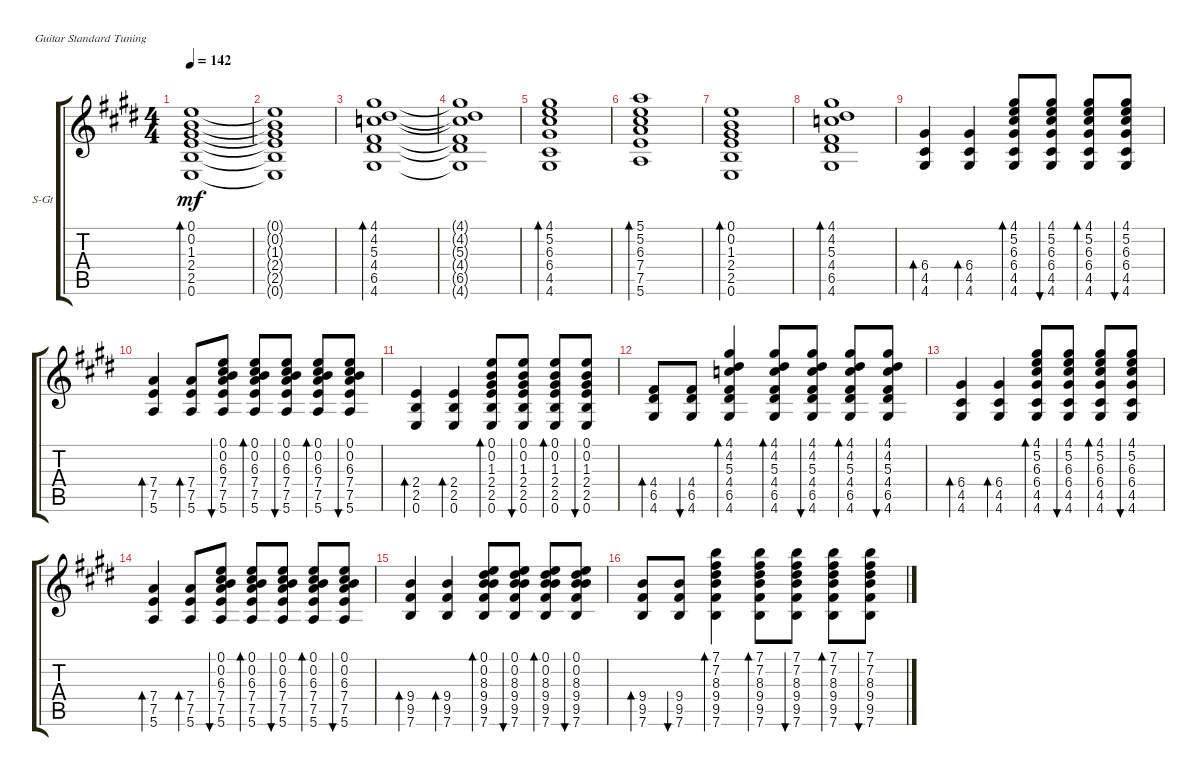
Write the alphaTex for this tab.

\defaultSystemsLayout 4
\bracketExtendMode groupsimilarinstruments
\firstSystemTrackNameOrientation horizontal
\otherSystemsTrackNameOrientation horizontal
\track ("Steel Guitar" "S-Gt") {instrument acousticguitarsteel}
\staff {score tabs}
\tuning (E4 B3 G3 D3 A2 E2)
\ts (4 4)
\tempo 142
\clef g2
\ks e
(0.6 2.5 2.4 1.3 0.2 0.1).1{bd 30 dy mf instrument acousticguitarsteel} |
(0.6{t} 2.5{t} 2.4{t} 1.3{t} 0.2{t} 0.1{t}).1 |
(4.6 6.5 4.4 4.2 5.3 4.1).1{bd 30} |
(4.6{t} 6.5{t} 4.4{t} 4.2{t} 5.3{t} 4.1{t}).1 |
(4.6 4.5 6.4 6.3 5.2 4.1).1{bd 30} |
(5.6 7.5 7.4 6.3 5.2 5.1).1{bd 30} |
(0.6 2.5 2.4 1.3 0.2 0.1).1{bd 30} |
(4.6 6.5 4.4 4.2 5.3 4.1).1{bd 30} |
(4.6 4.5 6.4).4{bd 30} (4.6 4.5 6.4).4{bd 30} (4.6 4.5 6.4 6.3 5.2 4.1).8{bd 30} (4.6 4.5 6.4 6.3 5.2 4.1).8{bu 30} (4.6 4.5 6.4 6.3 5.2 4.1).8{bd 30} (4.6 4.5 6.4 6.3 5.2 4.1).8{bu 30} |
(5.6 7.5 7.4).4{bd 30} (5.6 7.5 7.4).8{bd 30} (5.6 7.5 7.4 6.3 0.2 0.1).8{bu 30} (5.6 7.5 7.4 6.3 0.2 0.1).8{bd 30} (5.6 7.5 7.4 6.3 0.2 0.1).8{bu 30} (5.6 7.5 7.4 6.3 0.2 0.1).8{bd 30} (5.6 7.5 7.4 6.3 0.2 0.1).8{bu 30} |
(0.6 2.5 2.4).4{bd 30} (0.6 2.5 2.4).4{bd 30} (0.6 2.5 2.4 1.3 0.2 0.1).8{bd 30} (0.6 2.5 2.4 1.3 0.2 0.1).8{bu 30} (0.6 2.5 2.4 1.3 0.2 0.1).8{bd 30} (0.6 2.5 2.4 1.3 0.2 0.1).8{bu 30} |
(4.6 6.5 4.4).8{bd 30} (4.6 6.5 4.4).8{bu 30} (4.6 6.5 4.4 4.2 5.3 4.1).4{bd 30} (4.6 6.5 4.4 5.3 4.2 4.1).8{bd 30} (4.6 6.5 4.4 5.3 4.2 4.1).8{bu 30} (4.6 6.5 4.4 5.3 4.2 4.1).8{bd 30} (4.6 6.5 4.4 5.3 4.2 4.1).8{bu 30} |
(4.6 4.5 6.4).4{bd 30} (4.6 4.5 6.4).4{bd 30} (4.6 4.5 6.4 6.3 5.2 4.1).8{bd 30} (4.6 4.5 6.4 6.3 5.2 4.1).8{bu 30} (4.6 4.5 6.4 6.3 5.2 4.1).8{bd 30} (4.6 4.5 6.4 6.3 5.2 4.1).8{bu 30} |
(5.6 7.5 7.4).4{bd 30} (5.6 7.5 7.4).8{bd 30} (5.6 7.5 7.4 6.3 0.2 0.1).8{bu 30} (5.6 7.5 7.4 6.3 0.2 0.1).8{bd 30} (5.6 7.5 7.4 6.3 0.2 0.1).8{bu 30} (5.6 7.5 7.4 6.3 0.2 0.1).8{bd 30} (5.6 7.5 7.4 6.3 0.2 0.1).8{bu 30} |
(9.5 9.4 7.6).4{bd 30} (9.5 9.4 7.6).4{bd 30} (9.5 9.4 8.3 0.2 0.1 7.6).8{bd 30} (9.5 9.4 8.3 0.2 0.1 7.6).8{bu 30} (9.5 9.4 8.3 0.2 0.1 7.6).8{bd 30} (9.5 9.4 8.3 0.2 0.1 7.6).8{bu 30} |
(7.6 9.5 9.4).8{bd 30} (7.6 9.5 9.4).8{bu 30} (7.6 9.5 9.4 7.2 8.3 7.1).4{bd 30} (7.6 9.5 9.4 8.3 7.2 7.1).8{bd 30} (7.6 9.5 9.4 8.3 7.2 7.1).8{bu 30} (7.6 9.5 9.4 8.3 7.2 7.1).8{bd 30} (7.6 9.5 9.4 8.3 7.2 7.1).8{bu 30}
